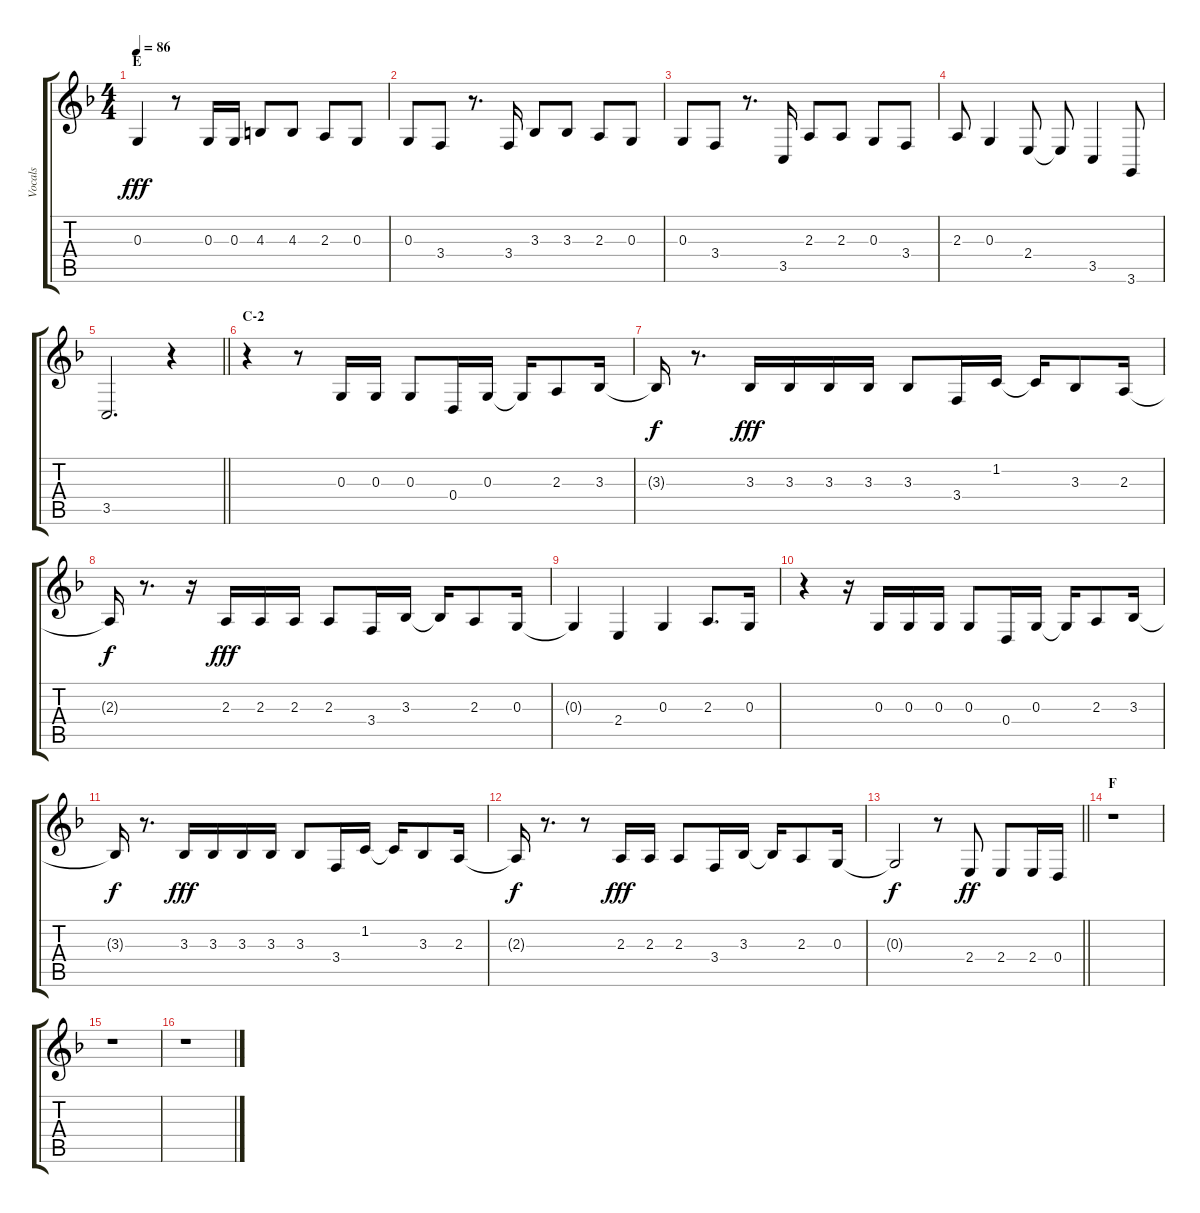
\track ("Vocals" "Vocals") {instrument voiceoohs}
\staff {score tabs}
\tuning (E4 B3 G3 D3 A2 E2) {hide}
\ts (4 4)
\section ("" "E")
\tempo 86
\clef g2
\ks f
0.3.4{dy fff} r.8 0.3.16 0.3.16 4.3.8 4.3.8 2.3.8 0.3.8 |
0.3.8 3.4.8 r.8{d} 3.4.16 3.3.8 3.3.8 2.3.8 0.3.8 |
0.3.8 3.4.8 r.8{d} 3.5.16 2.3.8 2.3.8 0.3.8 3.4.8 |
2.3.8 0.3.4 2.4.8 2.4{t}.8 3.5.4 3.6.8 |
\barLineRight lightlight
3.5.2{d} r.4 |
\section ("" "C-2")
r.4 r.8 0.3.16 0.3.16 0.3.8 0.4.16 0.3.16 0.3{t}.16 2.3.8 3.3.16 |
3.3{t}.16{dy f} r.8{d} 3.3.16{dy fff} 3.3.16 3.3.16 3.3.16 3.3.8 3.4.16 1.2.16 1.2{t}.16 3.3.8 2.3.16 |
2.3{t}.16{dy f} r.8{d} r.16 2.3.16{dy fff} 2.3.16 2.3.16 2.3.8 3.4.16 3.3.16 3.3{t}.16 2.3.8 0.3.16 |
0.3{t}.4 2.4.4 0.3.4 2.3.8{d} 0.3.16 |
r.4 r.16 0.3.16 0.3.16 0.3.16 0.3.8 0.4.16 0.3.16 0.3{t}.16 2.3.8 3.3.16 |
3.3{t}.16{dy f} r.8{d} 3.3.16{dy fff} 3.3.16 3.3.16 3.3.16 3.3.8 3.4.16 1.2.16 1.2{t}.16 3.3.8 2.3.16 |
2.3{t}.16{dy f} r.8{d} r.8 2.3.16{dy fff} 2.3.16 2.3.8 3.4.16 3.3.16 3.3{t}.16 2.3.8 0.3.16 |
\barLineRight lightlight
0.3{t}.2{dy f} r.8 2.4.8{dy ff} 2.4.8 2.4.16 0.4.16 |
\section ("" "F")
r.1 |
r.1 |
r.1
